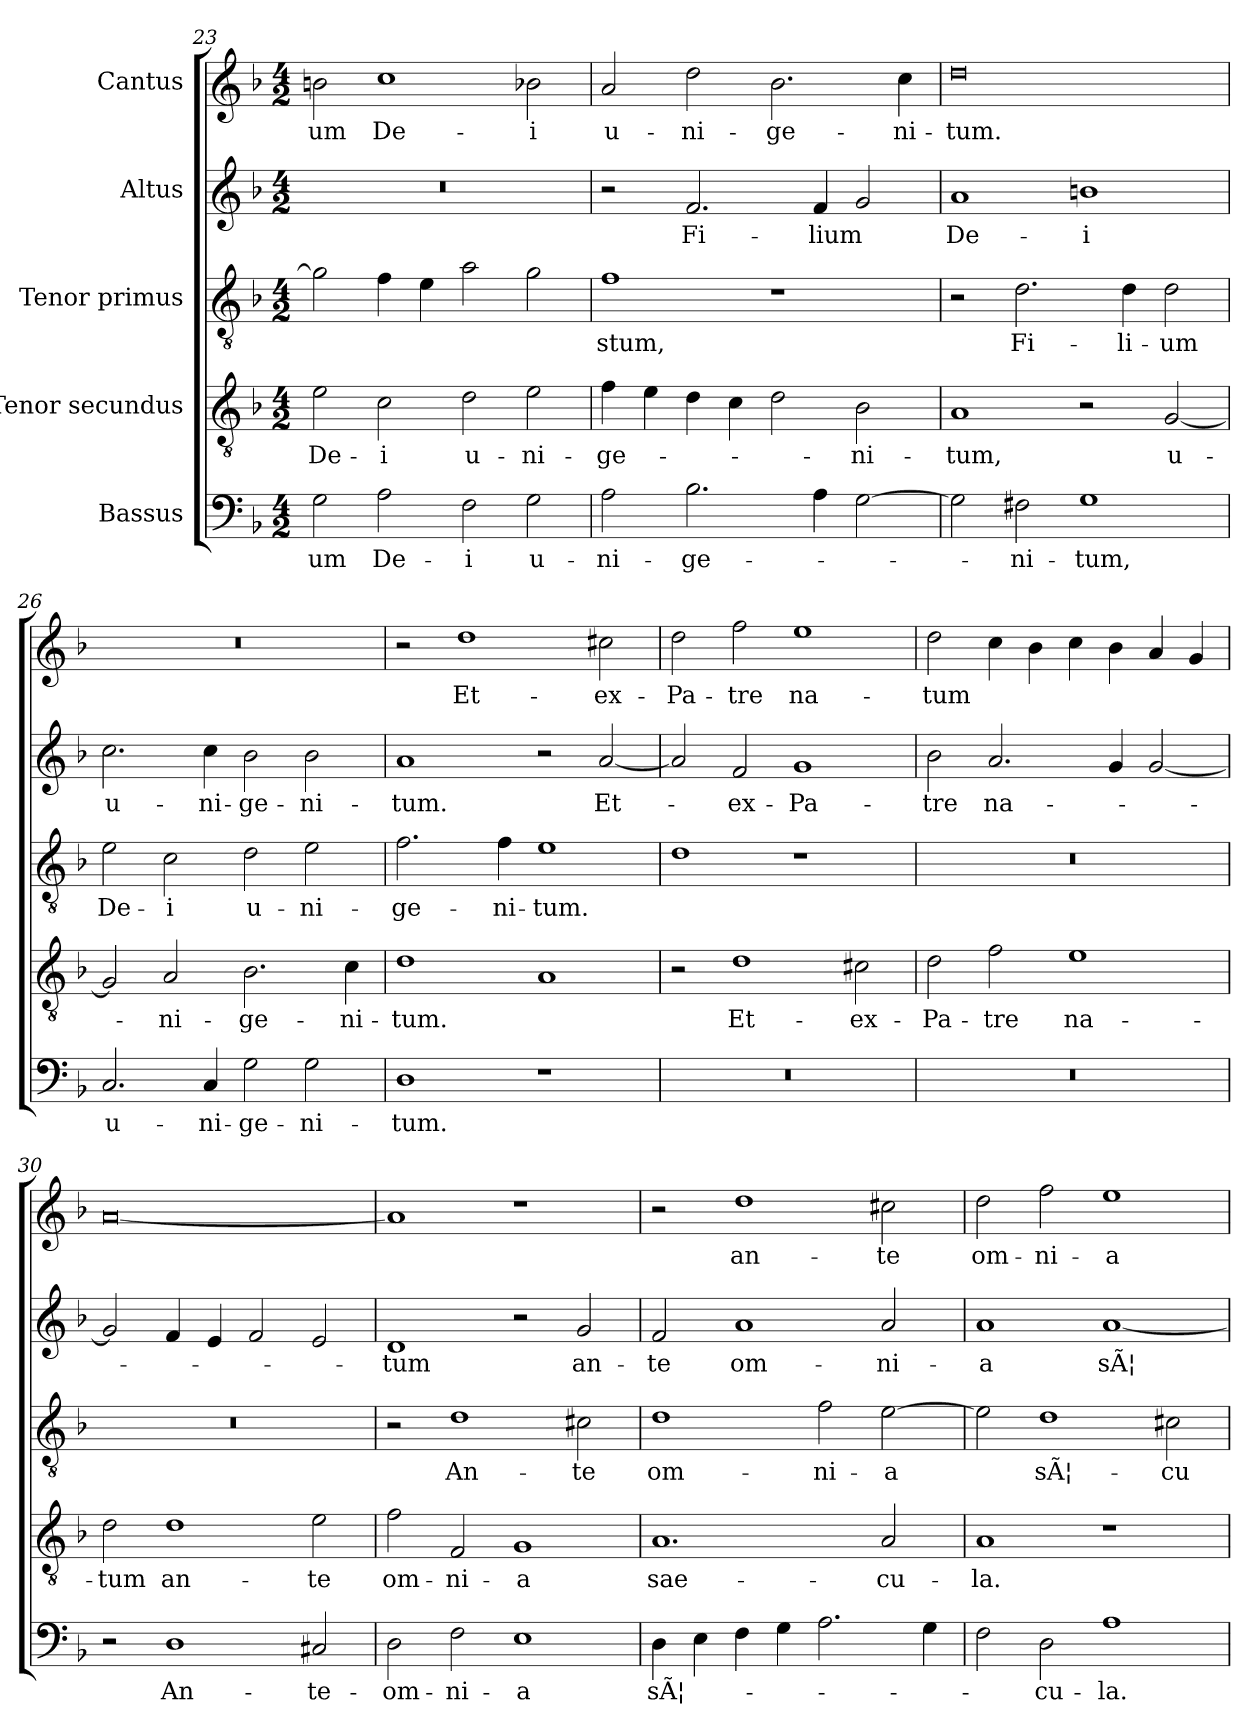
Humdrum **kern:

**kern	**text	**kern	**text	**kern	**text	**kern	**text	**kern	**text
*part5	*part5	*part4	*part4	*part3	*part3	*part2	*part2	*part1	*part1
*staff5	*staff5	*staff4	*staff4	*staff3	*staff3	*staff2	*staff2	*staff1	*staff1
*I"Bassus	*	*I"Tenor secundus	*	*I"Tenor primus	*	*I"Altus	*	*I"Cantus	*
*clefF4	*	*clefGv2	*	*clefGv2	*	*clefG2	*	*clefG2	*
*k[b-]	*	*k[b-]	*	*k[b-]	*	*k[b-]	*	*k[b-]	*
*M4/2	*	*M4/2	*	*M4/2	*	*M4/2	*	*M4/2	*
=23	=23	=23	=23	=23	=23	=23	=23	=23	=23
2G\	-um	2e\	De-	2g\]	.	0r	.	2bn\	-um
2A\	De-	2c\	-i	4f\	.	.	.	1cc\	De-
.	.	.	.	4e\	.	.	.	.	.
2F\	-i	2d\	u-	2a\	.	.	.	.	.
2G\	u-	2e\	-ni-	2g\	.	.	.	2b-X\	-i
=24	=24	=24	=24	=24	=24	=24	=24	=24	=24
2A\	-ni-	4f\	-ge-	1f\	-stum,	2r	.	2a/	u-
.	.	4e\	.	.	.	.	.	.	.
2.B-\	-ge-	4d\	.	.	.	2.f/	Fi-	2dd\	-ni-
.	.	4c\	.	.	.	.	.	.	.
.	.	2d\	.	1r	.	.	.	2.b-\	-ge-
4A\	.	.	.	.	.	4f/	-lium	.	.
[2G\	.	2B-\	-ni-	.	.	2g/	.	.	.
.	.	.	.	.	.	.	.	4cc\	-ni-
=25	=25	=25	=25	=25	=25	=25	=25	=25	=25
2G\]	.	1A/	-tum,	2r	.	1a/	De-	0dd\	-tum.
2F#X\	-ni-	.	.	2.d\	Fi-	.	.	.	.
1G\	-tum,	2r	.	.	.	1bn\	-i	.	.
.	.	.	.	4d\	-li-	.	.	.	.
.	.	[2G/	u-	2d\	-um	.	.	.	.
=26	=26	=26	=26	=26	=26	=26	=26	=26	=26
2.C/	u-	2G/]	.	2e\	De-	2.cc\	u-	0r	.
.	.	2A/	-ni-	2c\	-i	.	.	.	.
4C/	-ni-	.	.	.	.	4cc\	-ni-	.	.
2G\	-ge-	2.B-\	-ge-	2d\	u-	2b-\	-ge-	.	.
2G\	-ni-	.	.	2e\	-ni-	2b-\	-ni-	.	.
.	.	4c\	-ni-	.	.	.	.	.	.
=27	=27	=27	=27	=27	=27	=27	=27	=27	=27
1D\	-tum.	1d\	-tum.	2.f\	-ge-	1a/	-tum.	2r	.
.	.	.	.	.	.	.	.	1dd\	Et-
.	.	.	.	4f\	-ni-	.	.	.	.
1r	.	1A/	.	1e\	-tum.	2r	.	.	.
.	.	.	.	.	.	[2a/	Et-	2cc#X\	ex-
=28	=28	=28	=28	=28	=28	=28	=28	=28	=28
0r	.	2r	.	1d\	.	2a/]	.	2dd\	Pa-
.	.	1d\	Et-	.	.	2f/	ex-	2ff\	-tre
.	.	.	.	1r	.	1g/	Pa-	1ee\	na-
.	.	2c#X\	ex-	.	.	.	.	.	.
=29	=29	=29	=29	=29	=29	=29	=29	=29	=29
0r	.	2d\	Pa-	0r	.	2b-\	-tre	2dd\	-tum
.	.	2f\	-tre	.	.	2.a/	na-	4cc\	.
.	.	.	.	.	.	.	.	4b-\	.
.	.	1e\	na-	.	.	.	.	4cc\	.
.	.	.	.	.	.	4g/	.	4b-\	.
.	.	.	.	.	.	[2g/	.	4a/	.
.	.	.	.	.	.	.	.	4g/	.
=30	=30	=30	=30	=30	=30	=30	=30	=30	=30
2r	.	2d\	-tum	0r	.	2g/]	.	[0a/	.
1D\	An-	1d\	an-	.	.	4f/	.	.	.
.	.	.	.	.	.	4e/	.	.	.
.	.	.	.	.	.	2f/	.	.	.
2C#X/	-te-	2e\	-te	.	.	2e/	.	.	.
=31	=31	=31	=31	=31	=31	=31	=31	=31	=31
2D\	-om-	2f\	om-	2r	.	1d/	-tum	1a/]	.
2F\	-ni-	2F/	-ni-	1d\	An-	.	.	.	.
1E\	-a	1G/	-a	.	.	2r	.	1r	.
.	.	.	.	2c#X\	-te	2g/	an-	.	.
=32	=32	=32	=32	=32	=32	=32	=32	=32	=32
4D\	sÃ¦-	1.A/	sae-	1d\	om-	2f/	-te	2r	.
4E\	.	.	.	.	.	.	.	.	.
4F\	.	.	.	.	.	1a/	om-	1dd\	an-
4G\	.	.	.	.	.	.	.	.	.
2.A\	.	.	.	2f\	-ni-	.	.	.	.
.	.	2A/	-cu-	[2e\	-a	2a/	-ni-	2cc#X\	-te
4G\	.	.	.	.	.	.	.	.	.
=33	=33	=33	=33	=33	=33	=33	=33	=33	=33
2F\	.	1A/	-la.	2e\]	.	1a/	-a	2dd\	om-
2D\	-cu-	.	.	1d\	sÃ¦-	.	.	2ff\	-ni-
1A\	-la.	1r	.	.	.	[1a/	sÃ¦-	1ee\	-a
.	.	.	.	2c#X\	-cu-	.	.	.	.
=	=	=	=	=	=	=	=	=	=
*-	*-	*-	*-	*-	*-	*-	*-	*-	*-
